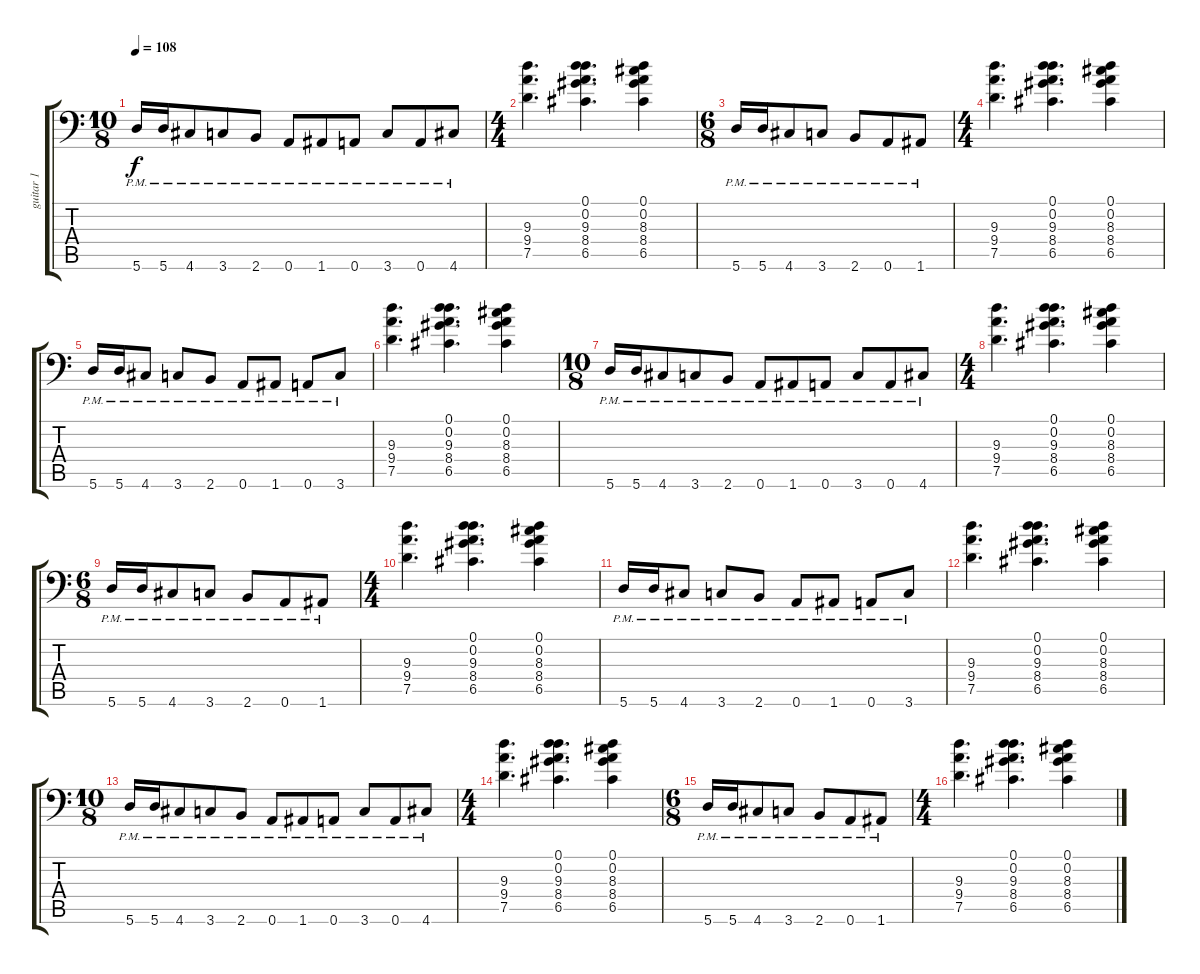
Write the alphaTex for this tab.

\track ("guitar 1" "guitar 1") {instrument distortionguitar}
\staff {score tabs}
\tuning (D4 A3 F3 C3 G2 A1) {hide}
\ts (10 8)
\tempo 108
\clef f4
\ks c
5.6{pm}.16{dy f} 5.6{pm}.16 4.6{pm}.8 3.6{pm}.8 2.6{pm}.8 0.6{pm}.8 1.6{pm}.8 0.6{pm}.8 3.6{pm}.8 0.6{pm}.8 4.6{pm}.8 |
\ts (4 4)
(9.3 9.4 7.5).4{d} (0.1 0.2 9.3 8.4 6.5).4{d} (0.1 0.2 8.3 8.4 6.5).4 |
\ts (6 8)
5.6{pm}.16 5.6{pm}.16 4.6{pm}.8 3.6{pm}.8 2.6{pm}.8 0.6{pm}.8 1.6{pm}.8 |
\ts (4 4)
(9.3 9.4 7.5).4{d} (0.1 0.2 9.3 8.4 6.5).4{d} (0.1 0.2 8.3 8.4 6.5).4 |
5.6{pm}.16 5.6{pm}.16 4.6{pm}.8 3.6{pm}.8 2.6{pm}.8 0.6{pm}.8 1.6{pm}.8 0.6{pm}.8 3.6{pm}.8 |
(9.3 9.4 7.5).4{d} (0.1 0.2 9.3 8.4 6.5).4{d} (0.1 0.2 8.3 8.4 6.5).4 |
\ts (10 8)
5.6{pm}.16 5.6{pm}.16 4.6{pm}.8 3.6{pm}.8 2.6{pm}.8 0.6{pm}.8 1.6{pm}.8 0.6{pm}.8 3.6{pm}.8 0.6{pm}.8 4.6{pm}.8 |
\ts (4 4)
(9.3 9.4 7.5).4{d} (0.1 0.2 9.3 8.4 6.5).4{d} (0.1 0.2 8.3 8.4 6.5).4 |
\ts (6 8)
5.6{pm}.16 5.6{pm}.16 4.6{pm}.8 3.6{pm}.8 2.6{pm}.8 0.6{pm}.8 1.6{pm}.8 |
\ts (4 4)
(9.3 9.4 7.5).4{d} (0.1 0.2 9.3 8.4 6.5).4{d} (0.1 0.2 8.3 8.4 6.5).4 |
5.6{pm}.16 5.6{pm}.16 4.6{pm}.8 3.6{pm}.8 2.6{pm}.8 0.6{pm}.8 1.6{pm}.8 0.6{pm}.8 3.6{pm}.8 |
(9.3 9.4 7.5).4{d} (0.1 0.2 9.3 8.4 6.5).4{d} (0.1 0.2 8.3 8.4 6.5).4 |
\ts (10 8)
5.6{pm}.16 5.6{pm}.16 4.6{pm}.8 3.6{pm}.8 2.6{pm}.8 0.6{pm}.8 1.6{pm}.8 0.6{pm}.8 3.6{pm}.8 0.6{pm}.8 4.6{pm}.8 |
\ts (4 4)
(9.3 9.4 7.5).4{d} (0.1 0.2 9.3 8.4 6.5).4{d} (0.1 0.2 8.3 8.4 6.5).4 |
\ts (6 8)
5.6{pm}.16 5.6{pm}.16 4.6{pm}.8 3.6{pm}.8 2.6{pm}.8 0.6{pm}.8 1.6{pm}.8 |
\ts (4 4)
(9.3 9.4 7.5).4{d} (0.1 0.2 9.3 8.4 6.5).4{d} (0.1 0.2 8.3 8.4 6.5).4
